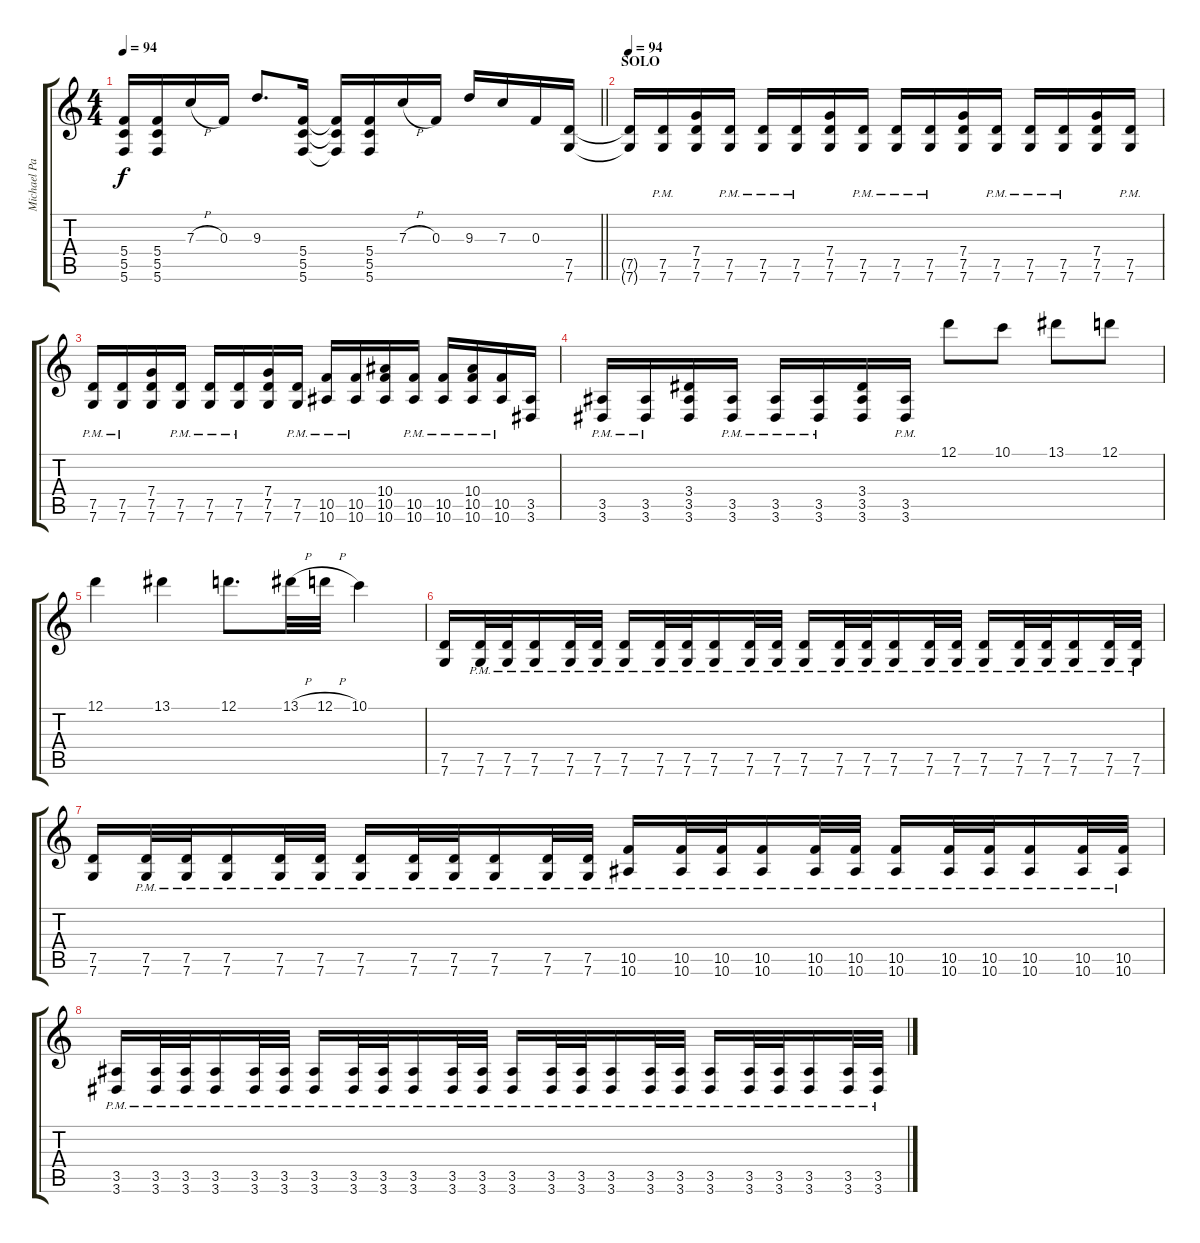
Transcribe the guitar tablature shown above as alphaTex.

\track ("Michael Padge" "Michael Pa") {instrument distortionguitar}
\staff {score tabs}
\tuning (D4 A3 F3 C3 G2 C2) {hide}
\ts (4 4)
\tempo 94
\clef g2
\barLineRight lightlight
\ks c
(5.4{t} 5.5{t} 5.6{t}).16{dy f} (5.4 5.5 5.6).16 7.3{h}.16 0.3.16 9.3.8{d} (5.4 5.5 5.6).16 (5.4{t} 5.5{t} 5.6{t}).16 (5.4 5.5 5.6).16 7.3{h}.16 0.3.16 9.3.16 7.3.16 0.3.16 (7.5 7.6).16 |
\section ("" "SOLO")
\tempo 94
(7.5{t} 7.6{t}).16 (7.5{pm} 7.6{pm}).16 (7.4 7.5 7.6).16 (7.5{pm} 7.6{pm}).16 (7.5{pm} 7.6{pm}).16 (7.5{pm} 7.6{pm}).16 (7.4 7.5 7.6).16 (7.5{pm} 7.6{pm}).16 (7.5{pm} 7.6{pm}).16 (7.5{pm} 7.6{pm}).16 (7.4 7.5 7.6).16 (7.5{pm} 7.6{pm}).16 (7.5{pm} 7.6{pm}).16 (7.5{pm} 7.6{pm}).16 (7.4 7.5 7.6).16 (7.5{pm} 7.6{pm}).16 |
(7.5{pm} 7.6{pm}).16 (7.5{pm} 7.6{pm}).16 (7.4 7.5 7.6).16 (7.5{pm} 7.6{pm}).16 (7.5{pm} 7.6{pm}).16 (7.5{pm} 7.6{pm}).16 (7.4 7.5 7.6).16 (7.5{pm} 7.6{pm}).16 (10.5{pm} 10.6{pm}).16 (10.5{pm} 10.6{pm}).16 (10.4 10.5 10.6).16 (10.5{pm} 10.6{pm}).16 (10.5{pm} 10.6{pm}).16 (10.4 10.5 10.6{pm}).16 (10.5 10.6{pm}).16 (3.5 3.6).16 |
(3.5{pm} 3.6).16 (3.5{pm} 3.6).16 (3.4 3.5 3.6).16 (3.5{pm} 3.6).16 (3.5 3.6{pm}).16 (3.5{pm} 3.6).16 (3.4 3.5 3.6).16 (3.5{pm} 3.6).16 12.1.8 10.1.8 13.1.8 12.1.8 |
12.1.4 13.1.4 12.1.8{d} 13.1{h}.32 12.1{h}.32 10.1.4 |
(7.5 7.6).16 (7.5{pm} 7.6{pm}).32 (7.5{pm} 7.6{pm}).32 (7.5{pm} 7.6{pm}).16 (7.5{pm} 7.6{pm}).32 (7.5{pm} 7.6{pm}).32 (7.5{pm} 7.6{pm}).16 (7.5{pm} 7.6{pm}).32 (7.5{pm} 7.6{pm}).32 (7.5{pm} 7.6{pm}).16 (7.5{pm} 7.6{pm}).32 (7.5{pm} 7.6{pm}).32 (7.5{pm} 7.6{pm}).16 (7.5{pm} 7.6{pm}).32 (7.5{pm} 7.6{pm}).32 (7.5{pm} 7.6{pm}).16 (7.5{pm} 7.6{pm}).32 (7.5{pm} 7.6{pm}).32 (7.5{pm} 7.6{pm}).16 (7.5{pm} 7.6{pm}).32 (7.5{pm} 7.6{pm}).32 (7.5{pm} 7.6{pm}).16 (7.5{pm} 7.6{pm}).32 (7.5{pm} 7.6{pm}).32 |
(7.5 7.6).16 (7.5{pm} 7.6{pm}).32 (7.5{pm} 7.6{pm}).32 (7.5{pm} 7.6{pm}).16 (7.5{pm} 7.6{pm}).32 (7.5{pm} 7.6{pm}).32 (7.5{pm} 7.6{pm}).16 (7.5{pm} 7.6{pm}).32 (7.5{pm} 7.6{pm}).32 (7.5{pm} 7.6{pm}).16 (7.5{pm} 7.6{pm}).32 (7.5{pm} 7.6).32 (10.5{pm} 10.6{pm}).16 (10.5{pm} 10.6{pm}).32 (10.5{pm} 10.6{pm}).32 (10.5{pm} 10.6{pm}).16 (10.5{pm} 10.6{pm}).32 (10.5{pm} 10.6{pm}).32 (10.5{pm} 10.6{pm}).16 (10.5{pm} 10.6{pm}).32 (10.5{pm} 10.6{pm}).32 (10.5{pm} 10.6{pm}).16 (10.5{pm} 10.6{pm}).32 (10.5{pm} 10.6{pm}).32 |
(3.5{pm} 3.6{pm}).16 (3.5{pm} 3.6{pm}).32 (3.5{pm} 3.6{pm}).32 (3.5{pm} 3.6{pm}).16 (3.5{pm} 3.6{pm}).32 (3.5{pm} 3.6{pm}).32 (3.5{pm} 3.6{pm}).16 (3.5{pm} 3.6{pm}).32 (3.5{pm} 3.6{pm}).32 (3.5{pm} 3.6{pm}).16 (3.5{pm} 3.6{pm}).32 (3.5{pm} 3.6{pm}).32 (3.5{pm} 3.6{pm}).16 (3.5{pm} 3.6{pm}).32 (3.5{pm} 3.6{pm}).32 (3.5{pm} 3.6{pm}).16 (3.5{pm} 3.6{pm}).32 (3.5{pm} 3.6{pm}).32 (3.5{pm} 3.6{pm}).16 (3.5{pm} 3.6{pm}).32 (3.5{pm} 3.6{pm}).32 (3.5{pm} 3.6{pm}).16 (3.5{pm} 3.6{pm}).32 (3.5{pm} 3.6{pm}).32
